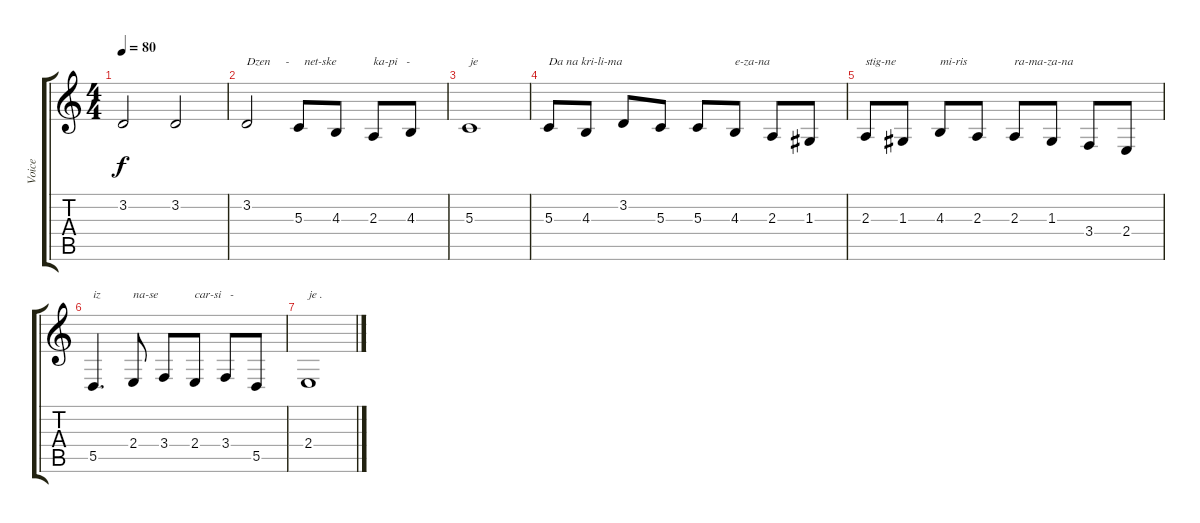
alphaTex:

\track ("Voice" "Voice") {instrument clarinet}
\staff {score tabs}
\tuning (E4 B3 G3 D3 A2 E2) {hide}
\ts (4 4)
\tempo 80
\clef g2
\ks c
3.2.2{dy f} 3.2.2 |
3.2.2{txt "Dzen     -     net-ske"} 5.3.8 4.3.8 2.3.8{txt "ka-pi   -  "} 4.3.8 |
5.3.1{txt "je"} |
5.3.8{txt "Da na kri-li-ma"} 4.3.8 3.2.8 5.3.8 5.3.8 4.3.8{txt "e-za-na"} 2.3.8 1.3.8 |
2.3.8{txt "stig-ne"} 1.3.8 4.3.8{txt "mi-ris"} 2.3.8 2.3.8{txt "ra-ma-za-na"} 1.3.8 3.4.8 2.4.8 |
5.5.4{d txt "iz"} 2.4.8{txt "na-se"} 3.4.8 2.4.8{txt "car-si   -"} 3.4.8 5.5.8 |
2.4.1{txt "je ."}
